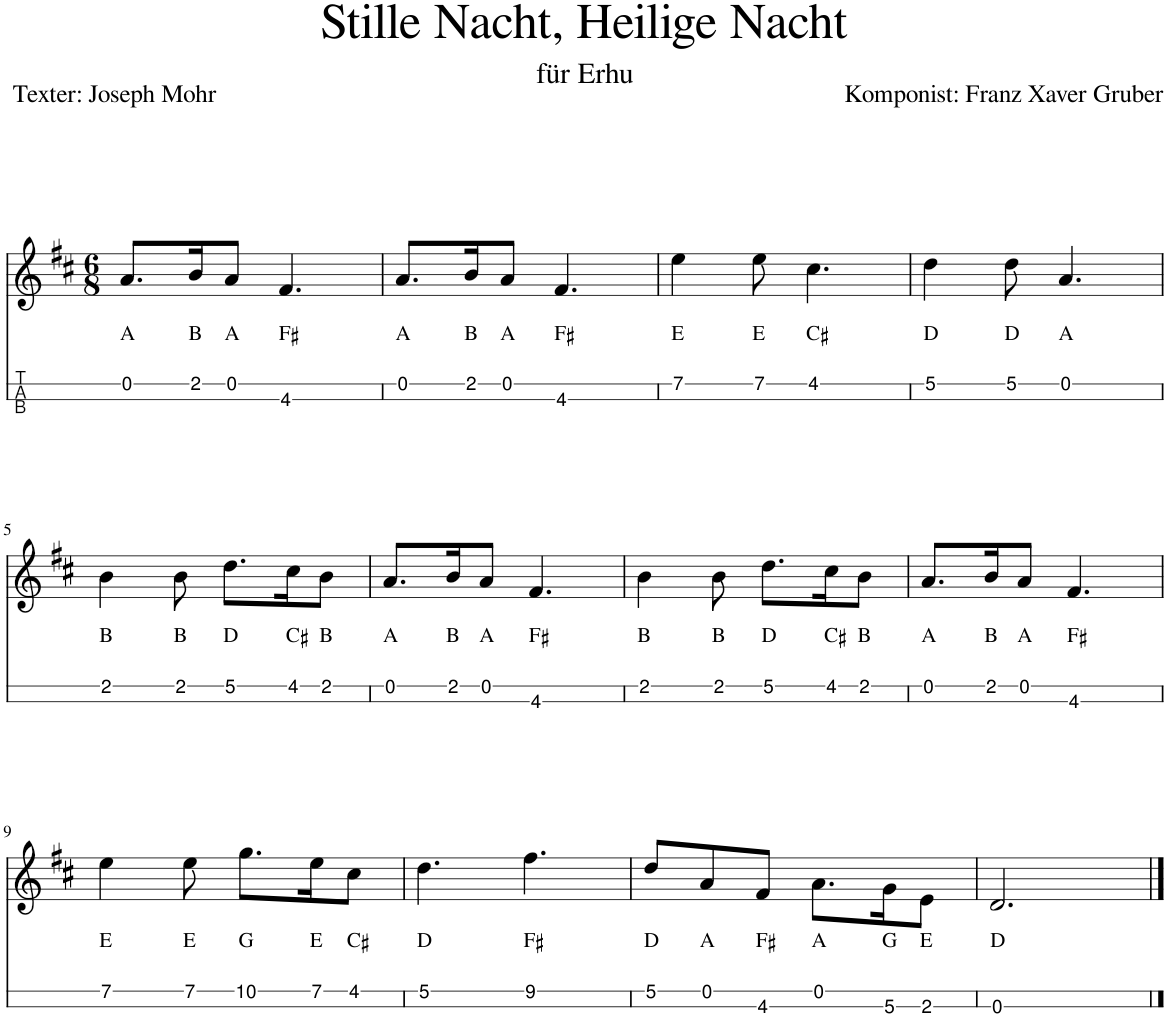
**kern	**kern
*part1	*part1
*staff2	*staff1
*I"Erhu	*
*I'Eh.	*
*stria2	*
*	*clefG2
*k[f#c#]	*k[f#c#]
*M6/8	*M6/8
=1	=1
!LO:TX:a:t=A	!
8.aL	8.a/L
!LO:TX:a:t=B	!
16bK	16b/K
!LO:TX:a:t=A	!
8aJ	8a/J
!LO:TX:a:t=F♯	!
4.f#	4.f#/
=2	=2
!LO:TX:a:t=A	!
8.aL	8.a/L
!LO:TX:a:t=B	!
16bK	16b/K
!LO:TX:a:t=A	!
8aJ	8a/J
!LO:TX:a:t=F♯	!
4.f#	4.f#/
=3	=3
!LO:TX:a:t=E	!
4ee	4ee\
!LO:TX:a:t=E	!
8ee	8ee\
!LO:TX:a:t=C♯	!
4.cc#	4.cc#\
=4	=4
!LO:TX:a:t=D	!
4dd	4dd\
!LO:TX:a:t=D	!
8dd	8dd\
!LO:TX:a:t=A	!
4.a	4.a/
!!LO:LB:g=z
=5	=5
!LO:TX:a:t=B	!
4b	4b\
!LO:TX:a:t=B	!
8b	8b\
!LO:TX:a:t=D	!
8.ddL	8.dd\L
!LO:TX:a:t=C♯	!
16cc#K	16cc#\K
!LO:TX:a:t=B	!
8bJ	8b\J
=6	=6
!LO:TX:a:t=A	!
8.aL	8.a/L
!LO:TX:a:t=B	!
16bK	16b/K
!LO:TX:a:t=A	!
8aJ	8a/J
!LO:TX:a:t=F♯	!
4.f#	4.f#/
=7	=7
!LO:TX:a:t=B	!
4b	4b\
!LO:TX:a:t=B	!
8b	8b\
!LO:TX:a:t=D	!
8.ddL	8.dd\L
!LO:TX:a:t=C♯	!
16cc#K	16cc#\K
!LO:TX:a:t=B	!
8bJ	8b\J
=8	=8
!LO:TX:a:t=A	!
8.aL	8.a/L
!LO:TX:a:t=B	!
16bK	16b/K
!LO:TX:a:t=A	!
8aJ	8a/J
!LO:TX:a:t=F♯	!
4.f#	4.f#/
!!LO:LB:g=z
=9	=9
!LO:TX:a:t=E	!
4ee	4ee\
!LO:TX:a:t=E	!
8ee	8ee\
!LO:TX:a:t=G	!
8.ggL	8.gg\L
!LO:TX:a:t=E	!
16eeK	16ee\K
!LO:TX:a:t=C♯	!
8cc#J	8cc#\J
=10	=10
!LO:TX:a:t=D	!
4.dd	4.dd\
!LO:TX:a:t=F♯	!
4.ff#	4.ff#\
=11	=11
!LO:TX:a:t=D	!
8ddL	8dd/L
!LO:TX:a:t=A	!
8a	8a/
!LO:TX:a:t=F♯	!
8f#J	8f#/J
!LO:TX:a:t=A	!
8.aL	8.a\L
!LO:TX:a:t=G	!
16gK	16g\K
!LO:TX:a:t=E	!
8eJ	8e\J
=12	=12
!LO:TX:a:t=D	!
2.d	2.d/
==	==
*-	*-
